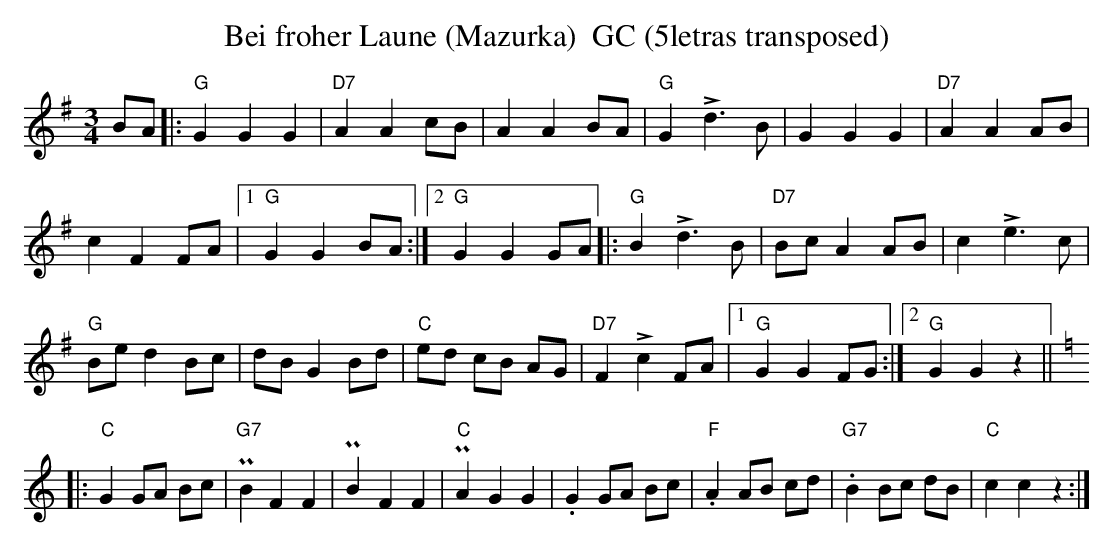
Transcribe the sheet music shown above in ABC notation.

X:1
T:Bei froher Laune (Mazurka)  GC (5letras transposed)
M:3/4
L:1/8
K:G transpose=3 %%MIDI gchordon
BA |: "G"G2G2G2 | "D7"A2A2cB | A2A2 BA | "G"G2!>!d3B | G2G2G2 | \
"D7"A2A2AB |
 c2F2FA |1 "G"G2G2BA :|2 "G"G2G2GA |: "G"B2!>!d3B | \
"D7"BcA2AB | c2!>!e3c |
 "G"Bed2Bc | dBG2Bd | "C"ed cB AG | \
"D7"F2!>!c2FA |1 "G"G2G2FG :|2 "G"G2G2z2 ||  [K:C]
|: "C"G2GA Bc | "G7"PB2F2F2 | PB2F2F2 | \
"C"PA2G2G2 | .G2GA Bc | "F".A2AB cd | "G7".B2Bc dB | "C"c2c2z2 :|
